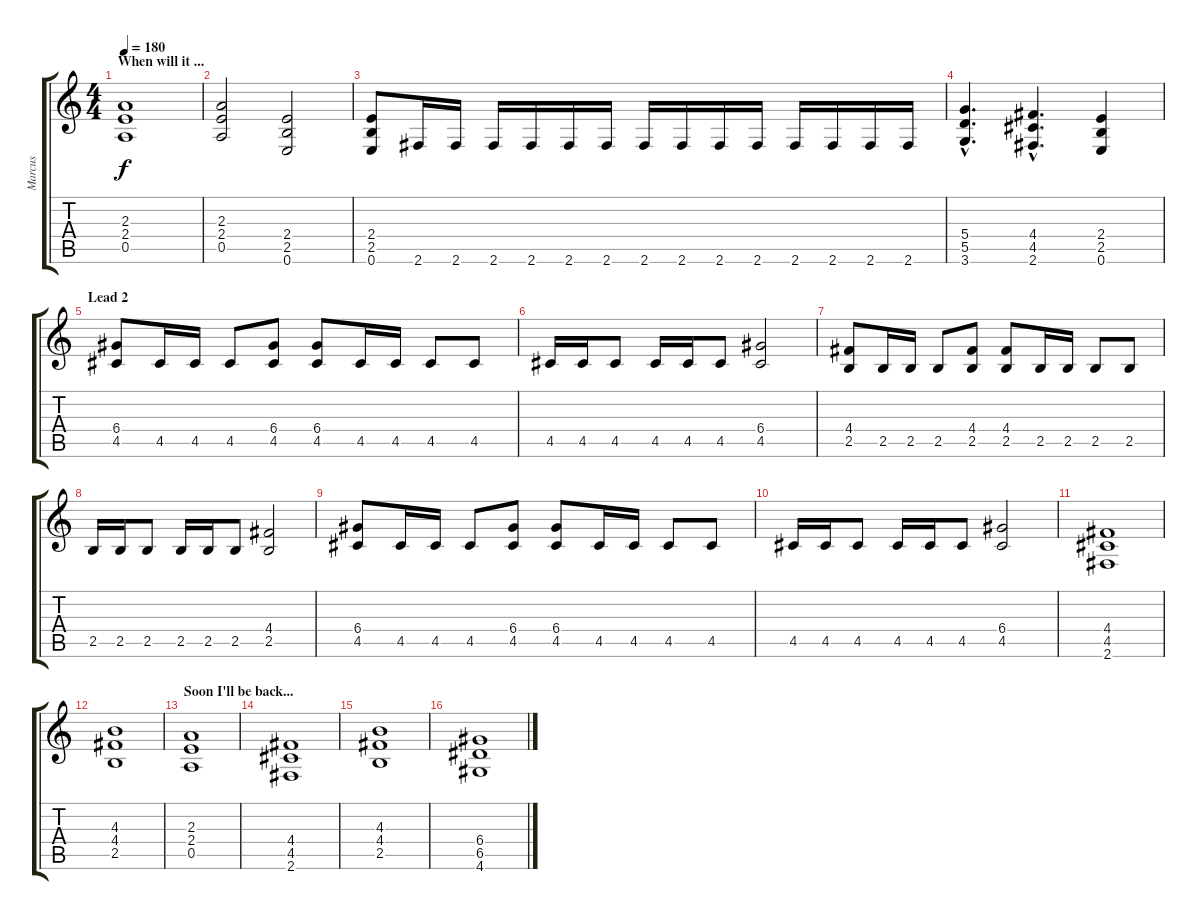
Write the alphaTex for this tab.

\track ("Marcus" "Marcus") {instrument distortionguitar}
\staff {score tabs}
\tuning (E4 B3 G3 D3 A2 E2) {hide}
\ts (4 4)
\section ("" "When will it ...")
\tempo 180
\clef g2
\ks c
(2.3 2.4 0.5).1{dy f} |
(2.3 2.4 0.5).2 (2.4 2.5 0.6).2 |
(2.4 2.5 0.6).8 2.6.16 2.6.16 2.6.16 2.6.16 2.6.16 2.6.16 2.6.16 2.6.16 2.6.16 2.6.16 2.6.16 2.6.16 2.6.16 2.6.16 |
(5.4{hac} 5.5{hac} 3.6{hac}).4{d} (4.4{hac} 4.5{hac} 2.6{hac}).4{d} (2.4 2.5 0.6).4 |
\section ("" "Lead 2")
(6.4 4.5).8 4.5.16 4.5.16 4.5.8 (6.4 4.5).8 (6.4 4.5).8 4.5.16 4.5.16 4.5.8 4.5.8 |
4.5.16 4.5.16 4.5.8 4.5.16 4.5.16 4.5.8 (6.4 4.5).2 |
(4.4 2.5).8 2.5.16 2.5.16 2.5.8 (4.4 2.5).8 (4.4 2.5).8 2.5.16 2.5.16 2.5.8 2.5.8 |
2.5.16 2.5.16 2.5.8 2.5.16 2.5.16 2.5.8 (4.4 2.5).2 |
(6.4 4.5).8 4.5.16 4.5.16 4.5.8 (6.4 4.5).8 (6.4 4.5).8 4.5.16 4.5.16 4.5.8 4.5.8 |
4.5.16 4.5.16 4.5.8 4.5.16 4.5.16 4.5.8 (6.4 4.5).2 |
(4.4 4.5 2.6).1 |
(4.3 4.4 2.5).1 |
\section ("" "Soon I'll be back...")
(2.3 2.4 0.5).1 |
(4.4 4.5 2.6).1 |
(4.3 4.4 2.5).1 |
(6.4 6.5 4.6).1
